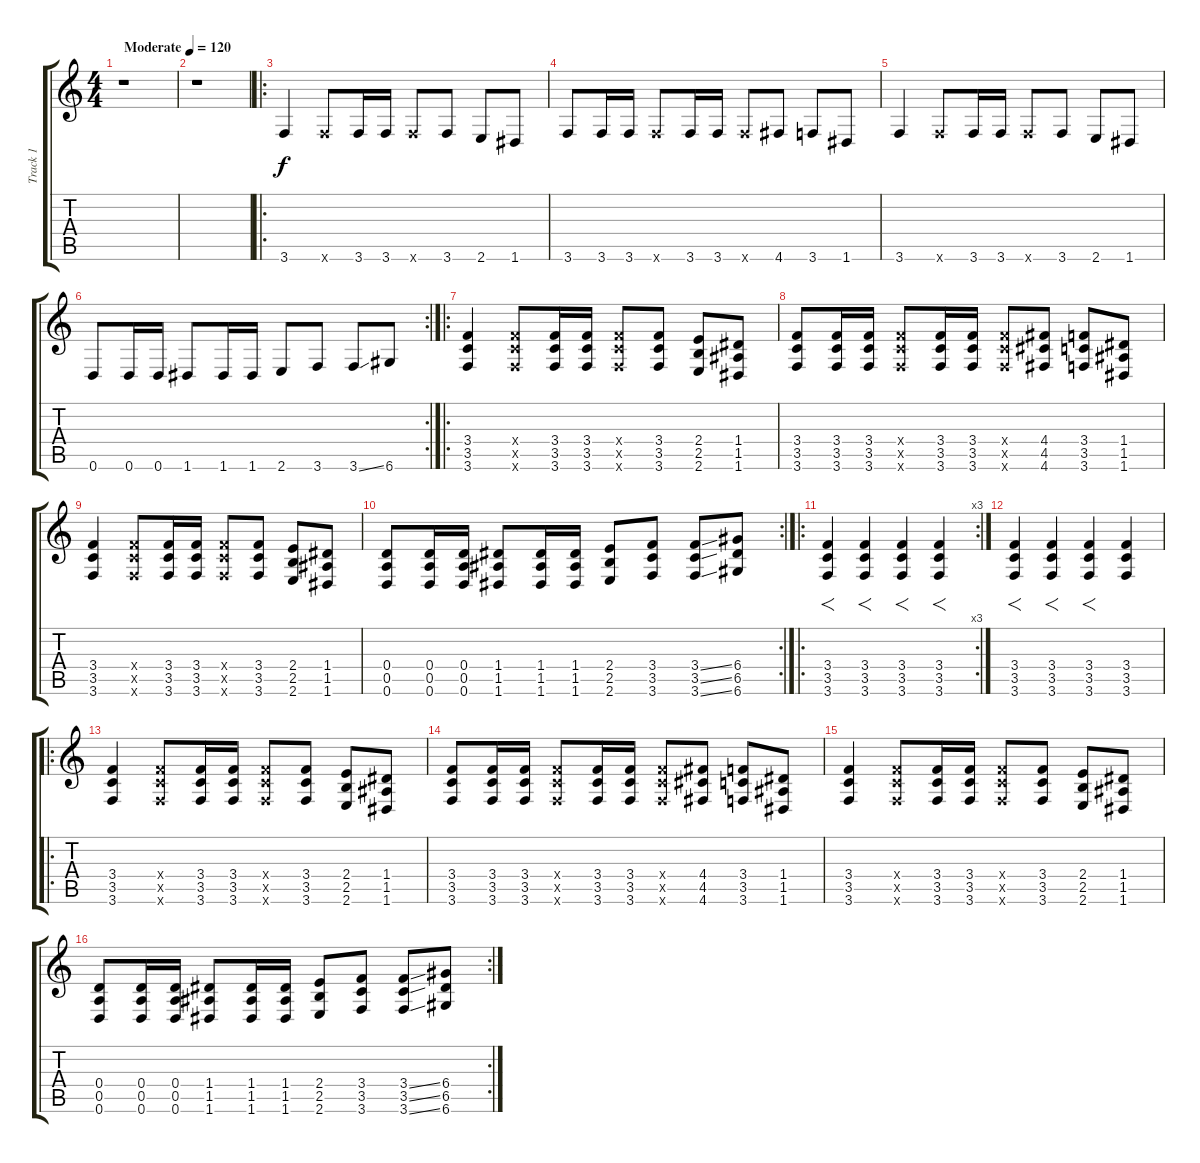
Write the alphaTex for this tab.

\track ("Track 1" "Track 1") {instrument overdrivenguitar}
\staff {score tabs}
\tuning (E4 B3 G3 D3 A2 D2) {hide}
\ts (4 4)
\tempo (120 "Moderate")
\clef g2
\ks c
r.1{dy f instrument overdrivenguitar} |
r.1 |
\ro
3.6.4 3.6{x}.8 3.6.16 3.6.16 3.6{x}.8 3.6.8 2.6.8 1.6.8 |
3.6.8 3.6.16 3.6.16 3.6{x}.8 3.6.16 3.6.16 3.6{x}.8 4.6.8 3.6.8 1.6.8 |
3.6.4 3.6{x}.8 3.6.16 3.6.16 3.6{x}.8 3.6.8 2.6.8 1.6.8 |
\rc 2
0.6.8 0.6.16 0.6.16 1.6.8 1.6.16 1.6.16 2.6.8 3.6.8 3.6{ss}.8 6.6.8 |
\ro
(3.4 3.5 3.6).4 (3.4{x} 3.5{x} 3.6{x}).8 (3.4 3.5 3.6).16 (3.4 3.5 3.6).16 (3.4{x} 3.5{x} 3.6{x}).8 (3.4 3.5 3.6).8 (2.4 2.5 2.6).8 (1.4 1.5 1.6).8 |
(3.4 3.5 3.6).8 (3.4 3.5 3.6).16 (3.4 3.5 3.6).16 (3.4{x} 3.5{x} 3.6{x}).8 (3.4 3.5 3.6).16 (3.4 3.5 3.6).16 (3.4{x} 3.5{x} 3.6{x}).8 (4.4 4.5 4.6).8 (3.4 3.5 3.6).8 (1.4 1.5 1.6).8 |
(3.4 3.5 3.6).4 (3.4{x} 3.5{x} 3.6{x}).8 (3.4 3.5 3.6).16 (3.4 3.5 3.6).16 (3.4{x} 3.5{x} 3.6{x}).8 (3.4 3.5 3.6).8 (2.4 2.5 2.6).8 (1.4 1.5 1.6).8 |
\rc 2
(0.4 0.5 0.6).8 (0.4 0.5 0.6).16 (0.4 0.5 0.6).16 (1.4 1.5 1.6).8 (1.4 1.5 1.6).16 (1.4 1.5 1.6).16 (2.4 2.5 2.6).8 (3.4 3.5 3.6).8 (3.4{ss} 3.5{ss} 3.6{ss}).8 (6.4 6.5 6.6).8 |
\ro
\rc 3
(3.4 3.5 3.6).4{f} (3.4 3.5 3.6).4{f} (3.4 3.5 3.6).4{f} (3.4 3.5 3.6).4{f} |
(3.4 3.5 3.6).4{f} (3.4 3.5 3.6).4{f} (3.4 3.5 3.6).4{f} (3.4 3.5 3.6).4 |
\ro
(3.4 3.5 3.6).4 (3.4{x} 3.5{x} 3.6{x}).8 (3.4 3.5 3.6).16 (3.4 3.5 3.6).16 (3.4{x} 3.5{x} 3.6{x}).8 (3.4 3.5 3.6).8 (2.4 2.5 2.6).8 (1.4 1.5 1.6).8 |
(3.4 3.5 3.6).8 (3.4 3.5 3.6).16 (3.4 3.5 3.6).16 (3.4{x} 3.5{x} 3.6{x}).8 (3.4 3.5 3.6).16 (3.4 3.5 3.6).16 (3.4{x} 3.5{x} 3.6{x}).8 (4.4 4.5 4.6).8 (3.4 3.5 3.6).8 (1.4 1.5 1.6).8 |
(3.4 3.5 3.6).4 (3.4{x} 3.5{x} 3.6{x}).8 (3.4 3.5 3.6).16 (3.4 3.5 3.6).16 (3.4{x} 3.5{x} 3.6{x}).8 (3.4 3.5 3.6).8 (2.4 2.5 2.6).8 (1.4 1.5 1.6).8 |
\rc 2
(0.4 0.5 0.6).8 (0.4 0.5 0.6).16 (0.4 0.5 0.6).16 (1.4 1.5 1.6).8 (1.4 1.5 1.6).16 (1.4 1.5 1.6).16 (2.4 2.5 2.6).8 (3.4 3.5 3.6).8 (3.4{ss} 3.5{ss} 3.6{ss}).8 (6.4 6.5 6.6).8
